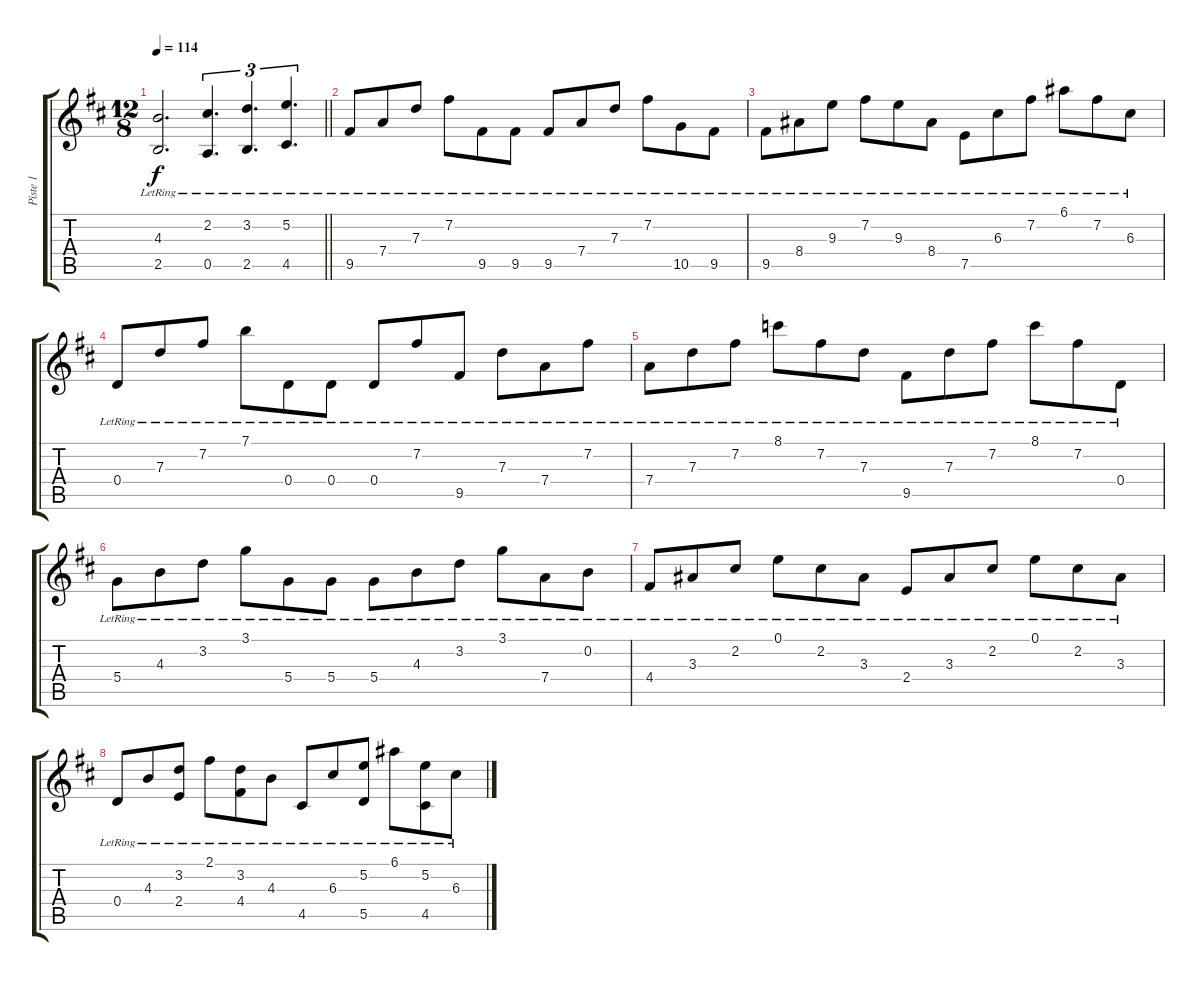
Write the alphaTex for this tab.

\track ("Piste 1" "Piste 1") {instrument acousticguitarsteel}
\staff {score tabs}
\tuning (E4 B3 G3 D3 A2 E2) {hide}
\ts (12 8)
\tempo 114
\clef g2
\barLineRight lightlight
\ks d
(4.3{lr} 2.5{lr}).2{d dy f} (2.2{lr} 0.5{lr}).4{d tu (3 2)} (3.2{lr} 2.5{lr}).4{d tu (3 2)} (5.2{lr} 4.5{lr}).4{d tu (3 2)} |
9.5{lr}.8 7.4{lr}.8 7.3{lr}.8 7.2{lr}.8 9.5{lr}.8 9.5{lr}.8 9.5{lr}.8 7.4{lr}.8 7.3{lr}.8 7.2{lr}.8 10.5{lr}.8 9.5{lr}.8 |
9.5{lr}.8 8.4{lr}.8 9.3{lr}.8 7.2{lr}.8 9.3{lr}.8 8.4{lr}.8 7.5{lr}.8 6.3{lr}.8 7.2{lr}.8 6.1{lr}.8 7.2{lr}.8 6.3{lr}.8 |
0.4{lr}.8 7.3{lr}.8 7.2{lr}.8 7.1{lr}.8 0.4{lr}.8 0.4{lr}.8 0.4{lr}.8 7.2{lr}.8 9.5{lr}.8 7.3{lr}.8 7.4{lr}.8 7.2{lr}.8 |
7.4{lr}.8 7.3{lr}.8 7.2{lr}.8 8.1{lr}.8 7.2{lr}.8 7.3{lr}.8 9.5{lr}.8 7.3{lr}.8 7.2{lr}.8 8.1{lr}.8 7.2{lr}.8 0.4{lr}.8 |
5.4{lr}.8 4.3{lr}.8 3.2{lr}.8 3.1{lr}.8 5.4{lr}.8 5.4{lr}.8 5.4{lr}.8 4.3{lr}.8 3.2{lr}.8 3.1{lr}.8 7.4{lr}.8 0.2{lr}.8 |
4.4{lr}.8 3.3{lr}.8 2.2{lr}.8 0.1{lr}.8 2.2{lr}.8 3.3{lr}.8 2.4{lr}.8 3.3{lr}.8 2.2{lr}.8 0.1{lr}.8 2.2{lr}.8 3.3{lr}.8 |
0.4{lr}.8 4.3{lr}.8 (3.2{lr} 2.4{lr}).8 2.1{lr}.8 (3.2{lr} 4.4{lr}).8 4.3{lr}.8 4.5{lr}.8 6.3{lr}.8 (5.2{lr} 5.5{lr}).8 6.1{lr}.8 (5.2{lr} 4.5{lr}).8 6.3{lr}.8
